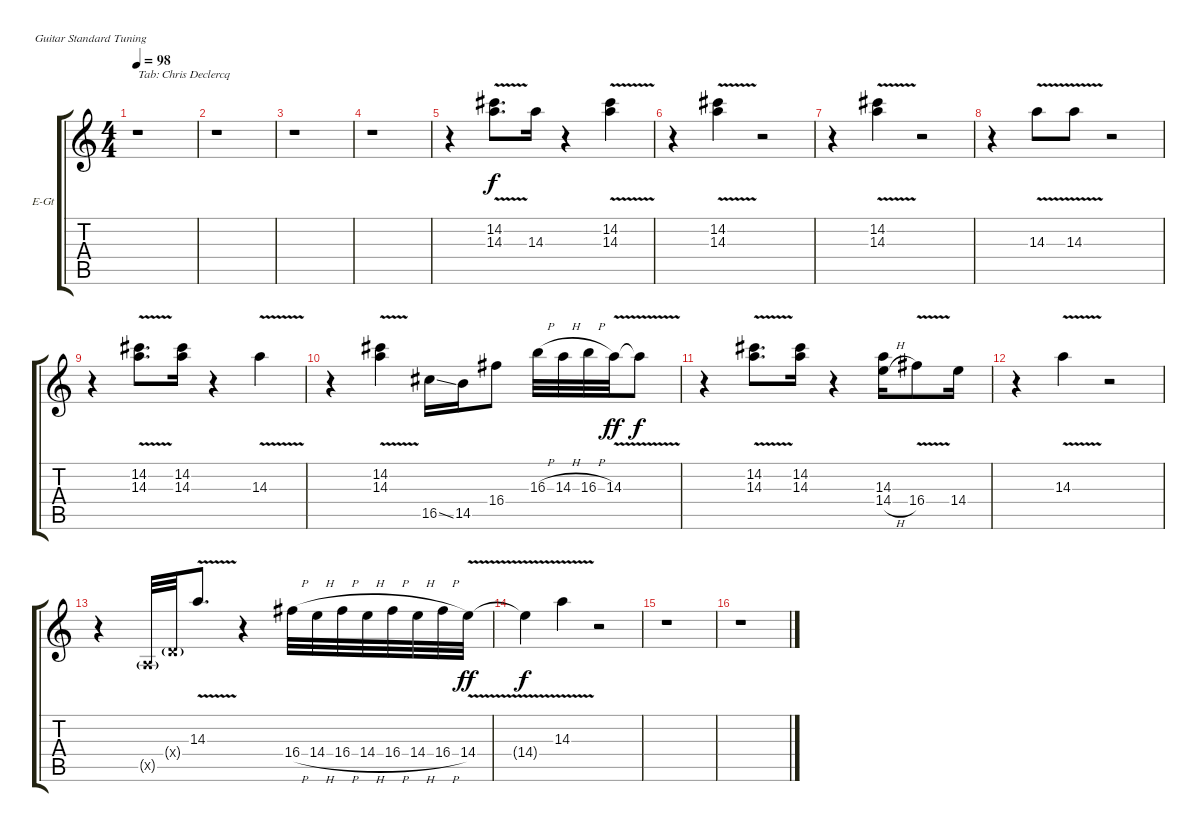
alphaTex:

\bracketExtendMode groupsimilarinstruments
\firstSystemTrackNameOrientation horizontal
\otherSystemsTrackNameOrientation horizontal
\track ("Jimi Solo Guitar" "E-Gt") {instrument distortionguitar}
\staff {score tabs}
\tuning (E4 B3 G3 D3 A2 E2)
\ts (4 4)
\tempo 98
\clef g2
\ks c
r.1{txt "Tab: Chris Declercq" dy f instrument distortionguitar} |
r.1 |
r.1 |
r.1 |
r.4 (14.2{v} 14.3{v}).8{d} 14.3.16 r.4 (14.2{v} 14.3{v}).4 |
r.4 (14.2{v} 14.3{v}).4 r.2 |
r.4 (14.2{v} 14.3{v}).4 r.2 |
r.4 14.3{v}.8 14.3{v}.8 r.2 |
r.4 (14.2{v} 14.3{v}).8{d} (14.2 14.3).16 r.4 14.3{v}.4 |
r.4 (14.2{v} 14.3{v}).4 16.5{ss}.16 14.5.16 16.4.8 16.3{h}.32 14.3{h}.32 16.3{h}.32 14.3{v}.32{dy ff} 14.3{v t}.8{dy f} |
r.4 (14.2{v} 14.3{v}).8{d} (14.2 14.3).16 r.4 (14.3 14.4{h}).16 16.4{v}.8 14.4.16 |
r.4 14.3{v}.4 r.2 |
r.4 0.5{g x}.32 0.4{g x}.32 14.3{v}.8{d} r.4 16.4{h}.32 14.4{h}.32 16.4{h}.32 14.4{h}.32 16.4{h}.32 14.4{h}.32 16.4{h}.32 14.4{v}.32{dy ff} |
14.4{v t}.4{dy f} 14.3{v}.4 r.2 |
r.1 |
r.1
